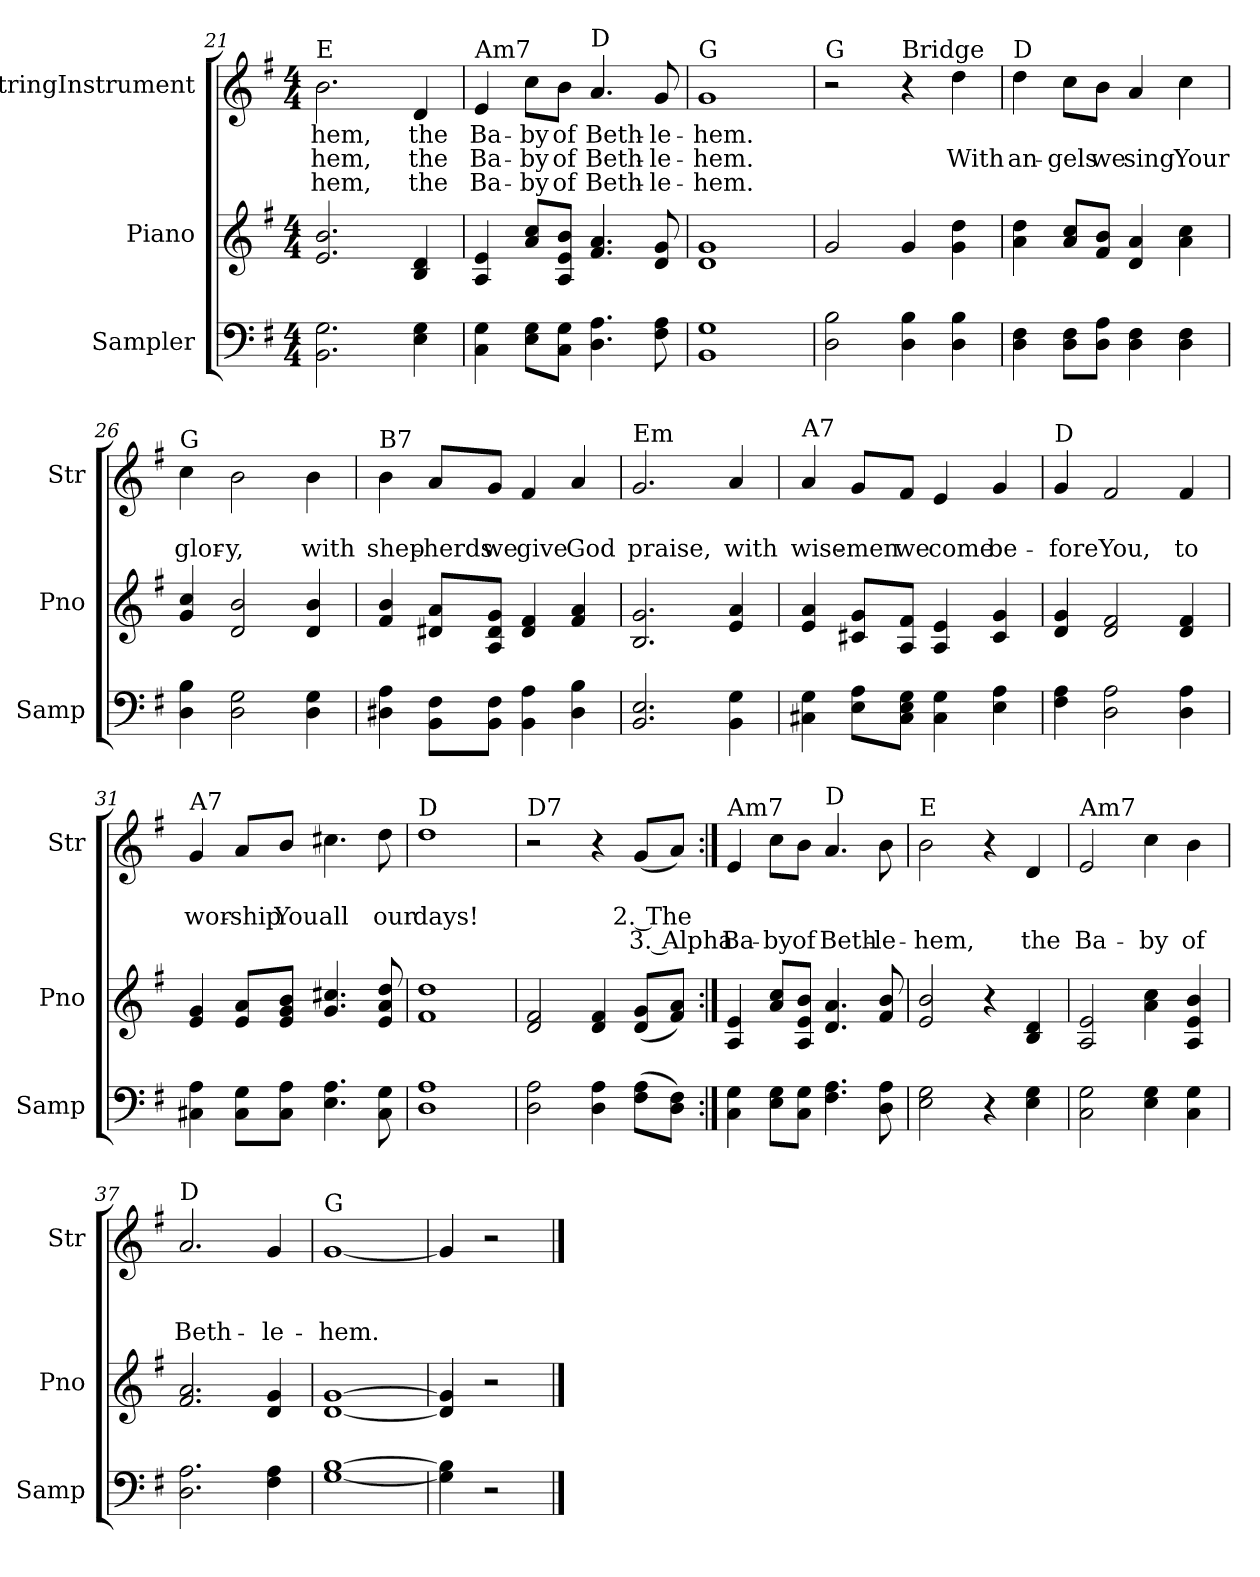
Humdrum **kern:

**kern	**kern	**kern	**text	**text	**text
*part3	*part2	*part1	*part1	*part1	*part1
*staff3	*staff2	*staff1	*staff1	*staff1	*staff1
*I"Sampler	*I"Piano	*I"StringInstrument	*	*	*
*I'Samp	*I'Pno	*I'Str	*	*	*
*clefF4	*clefG2	*clefG2	*	*	*
*k[f#]	*k[f#]	*k[f#]	*	*	*
*G:	*G:	*G:	*	*	*
*M4/4	*M4/4	*M4/4	*	*	*
=21	=21	=21	=21	=21	=21
!	!	!LO:TX:t=E	!	!	!
2.BB 2.G	2.e 2.b	2.b	-hem,	-hem,	-hem,
4E 4G	4B 4d	4d	the	the	the
=22	=22	=22	=22	=22	=22
!	!	!LO:TX:t=Am7	!	!	!
4C 4G	4A 4e	4e	Ba-	Ba-	Ba-
8E\ 8G\L	8a/ 8cc/L	8cc\L	-by	-by	-by
8C\ 8G\J	8A/ 8e/ 8b/J	8b\J	of	of	of
!	!	!LO:TX:t=D	!	!	!
4.D 4.A	4.f# 4.a	4.a	Beth-	Beth-	Beth-
8F# 8A	8d 8g	8g	-le-	-le-	-le-
=23	=23	=23	=23	=23	=23
!	!	!LO:TX:t=G	!	!	!
1BB 1G	1d 1g	1g	-hem.	-hem.	-hem.
=24	=24	=24	=24	=24	=24
!	!	!LO:TX:t=G	!	!	!
2D 2B	2g	2r	.	.	.
!	!	!LO:TX:t=Bridge	!	!	!
4D 4B	4g	4r	.	.	.
4D 4B	4g 4dd	4dd	.	With	.
=25	=25	=25	=25	=25	=25
!	!	!LO:TX:t=D	!	!	!
4D 4F#	4a 4dd	4dd	.	an-	.
8D\ 8F#\L	8a/ 8cc/L	8cc\L	.	-gels	.
8D\ 8A\J	8f#/ 8b/J	8b\J	.	we	.
4D 4F#	4d 4a	4a	.	sing	.
4D 4F#	4a 4cc	4cc	.	Your	.
=26	=26	=26	=26	=26	=26
!	!	!LO:TX:t=G	!	!	!
4D 4B	4g 4cc	4cc	.	glor-	.
2D 2G	2d 2b	2b	.	-y,	.
4D 4G	4d 4b	4b	.	with	.
=27	=27	=27	=27	=27	=27
!	!	!LO:TX:t=B7	!	!	!
4D#X 4A	4f# 4b	4b	.	shep-	.
8BB\ 8F#\L	8d#X/ 8a/L	8a/L	.	-herds	.
8BB\ 8F#\J	8A/ 8d#/ 8g/J	8g/J	.	we	.
4BB 4A	4d# 4f#	4f#	.	give	.
4D# 4B	4f# 4a	4a	.	God	.
=28	=28	=28	=28	=28	=28
!	!	!LO:TX:t=Em	!	!	!
2.BB 2.E	2.B 2.g	2.g	.	praise,	.
4BB 4G	4e 4a	4a	.	with	.
=29	=29	=29	=29	=29	=29
!	!	!LO:TX:t=A7	!	!	!
4C#X 4G	4e 4a	4a	.	wise-	.
8E\ 8A\L	8c#X/ 8g/L	8g/L	.	-men	.
8C#\ 8E\ 8G\J	8A/ 8f#/J	8f#/J	.	we	.
4C# 4G	4A 4e	4e	.	come	.
4E 4A	4c# 4g	4g	.	be-	.
=30	=30	=30	=30	=30	=30
!	!	!LO:TX:t=D	!	!	!
4F# 4A	4d 4g	4g	.	-fore	.
2D 2A	2d 2f#	2f#	.	You,	.
4D 4A	4d 4f#	4f#	.	to	.
=31	=31	=31	=31	=31	=31
!	!	!LO:TX:t=A7	!	!	!
4C#X 4A	4e 4g	4g	.	wor-	.
8C#\ 8G\L	8e/ 8a/L	8a/L	.	-ship	.
8C#\ 8A\J	8e/ 8g/ 8b/J	8b/J	.	You	.
4.E 4.A	4.g 4.cc#X	4.cc#X	.	all	.
8C# 8G	8e 8a 8dd	8dd	.	our	.
=32	=32	=32	=32	=32	=32
!	!	!LO:TX:t=D	!	!	!
1D 1A	1f# 1dd	1dd	.	days!	.
=33	=33	=33	=33	=33	=33
!	!	!LO:TX:t=D7	!	!	!
2D 2A	2d 2f#	2r	.	.	.
4D 4A	4d 4f#	4r	.	.	.
(8F#\ 8A\L	(8d/ 8g/L	(8g/L	.	2. The	3. Alpha
8D\ 8F#\J)	8f#/ 8a/J)	8a/J)	.	.	.
=34:|!	=34:|!	=34:|!	=34:|!	=34:|!	=34:|!
!	!	!LO:TX:t=Am7	!	!	!
4C 4G	4A 4e	4e	.	.	Ba-
8E\ 8G\L	8a/ 8cc/L	8cc\L	.	.	-by
8C\ 8G\J	8A/ 8e/ 8b/J	8b\J	.	.	of
!	!	!LO:TX:t=D	!	!	!
4.F# 4.A	4.d 4.a	4.a	.	.	Beth-
8D 8A	8f# 8b	8b	.	.	-le-
=35	=35	=35	=35	=35	=35
!	!	!LO:TX:t=E	!	!	!
2E 2G	2e 2b	2b	.	.	-hem,
4r	4r	4r	.	.	.
4E 4G	4B 4d	4d	.	.	the
=36	=36	=36	=36	=36	=36
!	!	!LO:TX:t=Am7	!	!	!
2C 2G	2A 2e	2e	.	.	Ba-
4E 4G	4a 4cc	4cc	.	.	-by
4C 4G	4A 4e 4b	4b	.	.	of
=37	=37	=37	=37	=37	=37
!	!	!LO:TX:t=D	!	!	!
2.D 2.A	2.f# 2.a	2.a	.	.	Beth-
4F# 4A	4d 4g	4g	.	.	-le-
=38	=38	=38	=38	=38	=38
!	!	!LO:TX:t=G	!	!	!
[1G [1B	[1d [1g	[1g	.	.	-hem.
=39	=39	=39	=39	=39	=39
4G] 4B]	4d] 4g]	4g]	.	.	.
2r	2r	2r	.	.	.
==	==	==	==	==	==
*-	*-	*-	*-	*-	*-
